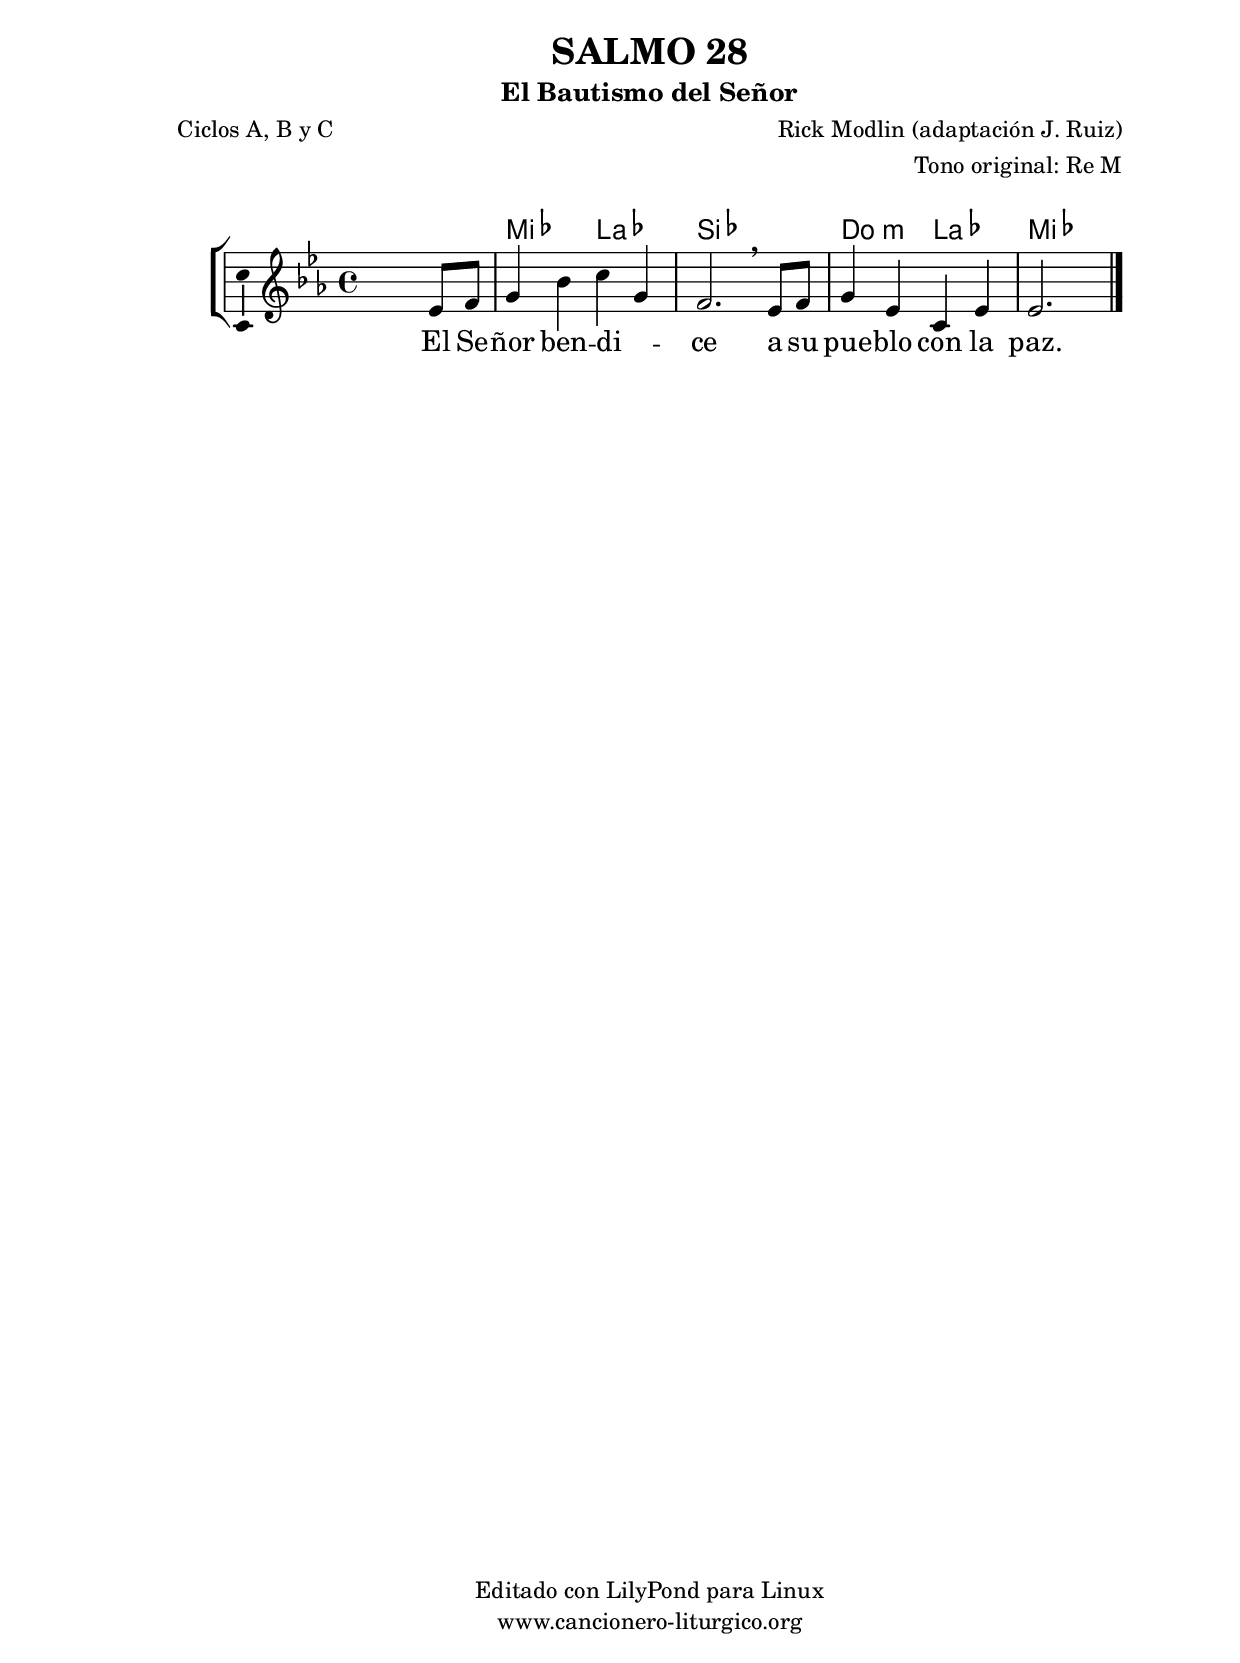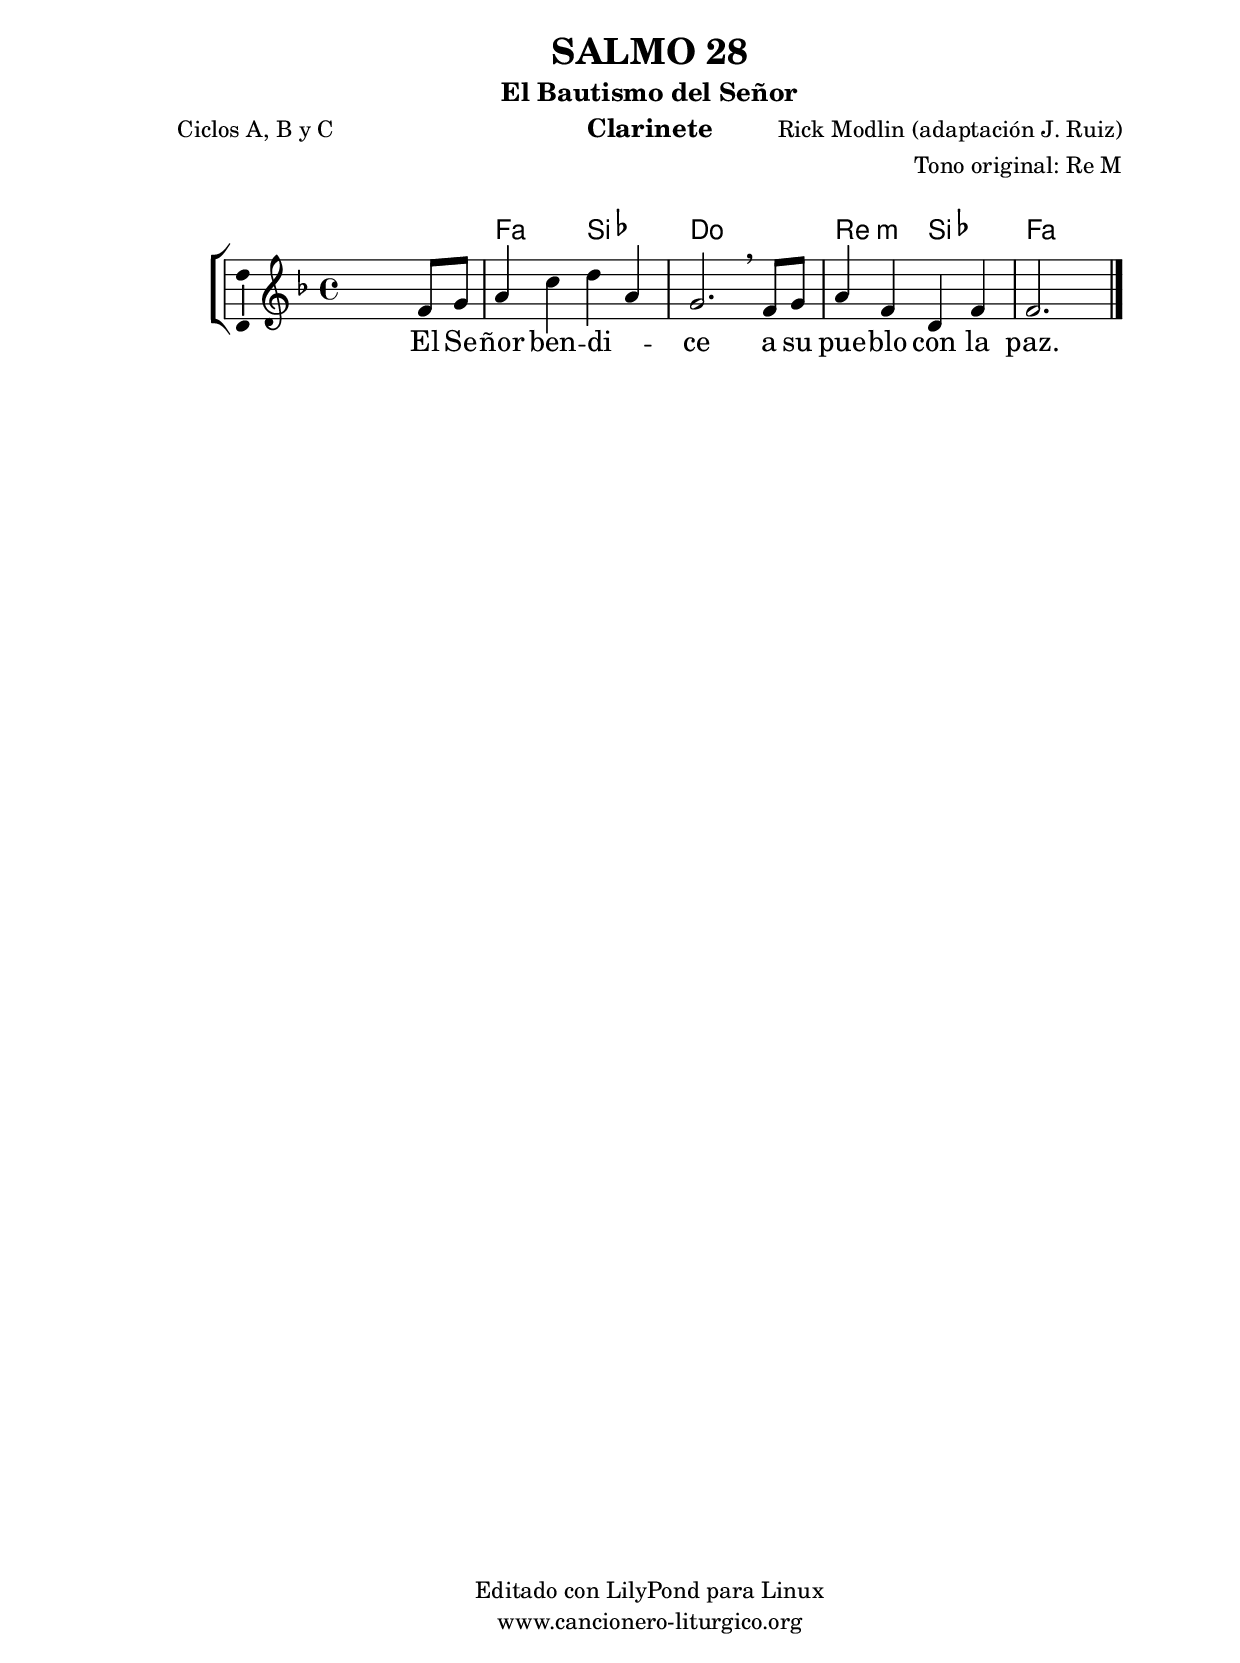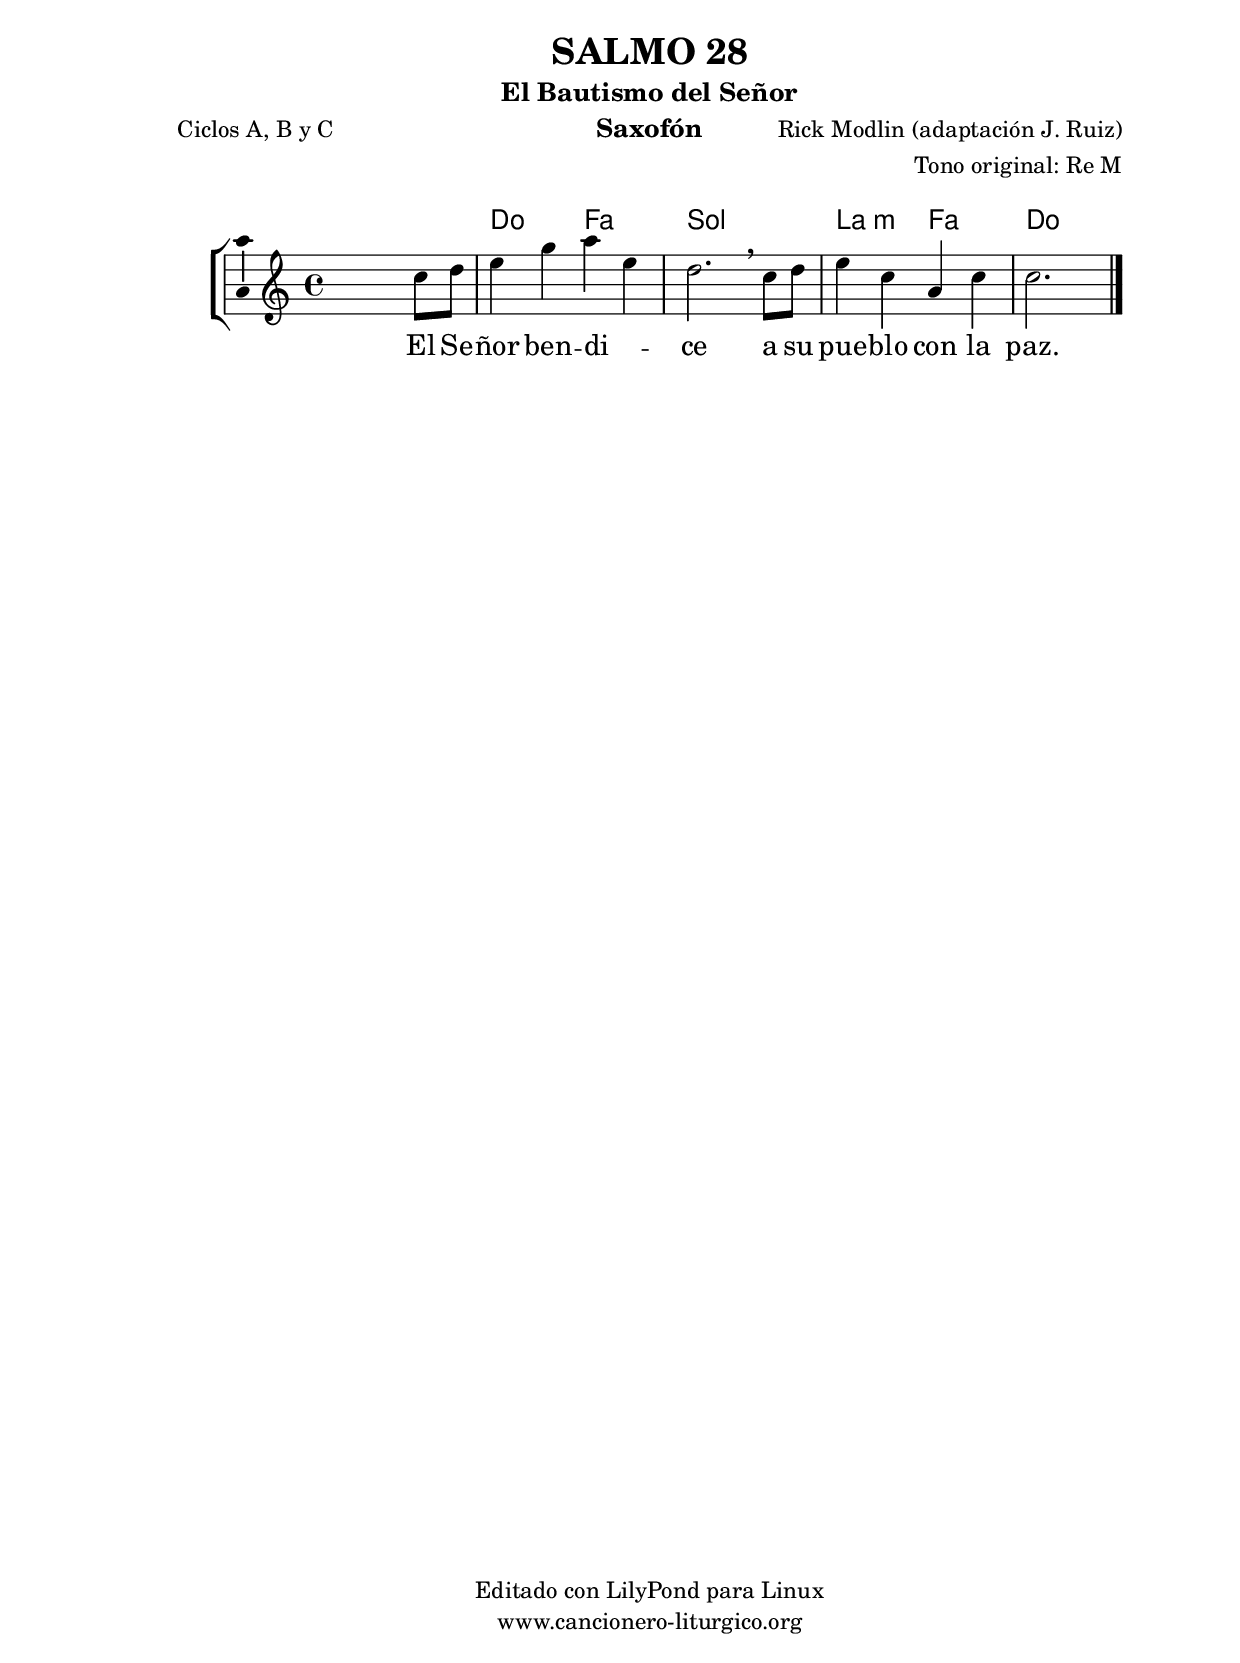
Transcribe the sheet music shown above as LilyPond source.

%
%para convertir .midi en .wav:
%timidity filename.midi -Ow -o finename.wav
%
%
%Para convertir de .wav a .mp3:
%lame -h -m j filename.wav
%
%
%para escuchar el midi:
%timidity nombrefichero.midi
%


%versión de lilypond para la que se ha escrito esta partitura:
\version "2.16.0"

	%Tamaño papel
	#(set-default-paper-size "a4")
	%Tamaño partitura
	#(set-global-staff-size 20)
	%No responde al pulsar sobre una nota
	#(ly:set-option 'point-and-click #f)

%parámetros del encabezamiento:
\header {
	title = "SALMO 28"
	subtitle = "El Bautismo del Señor"
	composer = "Rick Modlin (adaptación J. Ruiz)"
	poet = "Ciclos A, B y C"
	meter = ""
	arranger = "Tono original: Re M"
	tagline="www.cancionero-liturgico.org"
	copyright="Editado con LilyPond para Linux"
	}

%parámetros asociados al papel:
\paper  {
	oddHeaderMarkup = \markup {\fill-line { \on-the-fly #not-first-page \fromproperty #'header:title \on-the-fly #not-first-page \fromproperty #'header:composer }}
	evenHeaderMarkup = \markup {\fill-line { \fromproperty #'header:composer \fromproperty #'header:title }}
	#(set-paper-size "a4")
	print-page-number = ##f
	first-page-number = 1
	print-first-page-number = ##f
%	head-separation = 3.0 \cm
	top-margin = 2.0 \cm
	bottom-margin = 0.5\cm
%%%	bottom-margin = -1.0\cm
	left-margin = 3.0 \cm
	line-width = 16.0 \cm 
	indent = 8\mm
	interscoreline = 2.\mm
	between-system-space = 15\mm
%	para que las partituras no llenen la hoja:
	ragged-bottom = ##t
%	idem para la última hoja:
	ragged-last-bottom = ##f
%	para que las partituras llenen el ancho del papel:
	ragged-last = ##f
	after-title-space = 2.5 \cm
%page-count=1
%system-count=8

	%Flexible Vertical Spacing
%	markup-markup-spacing =
%	#'((basic-distance . 15) (minimum-distance . 15) (padding . 3))
	markup-system-spacing =
	#'((basic-distance . 15) (minimum-distance . 15) (padding . 3))
	system-system-spacing =
	#'((basic-distance . 15) (minimum-distance . 15) (padding . 3))
	score-system-spacing =
	#'((basic-distance . 15) (minimum-distance . 15) (padding . 5))
%	top-system-spacing = % header
%	#'((basic-distance . 8) (minimum-distance . 0) (padding . 3))
%	top-markup-spacing =
%	#'((basic-distance . 20) (minimum-distance . 20) (padding . 3))
	last-bottom-spacing = % footer
	#'((basic-distance . 5) (minimum-distance . 5) (padding . 3))
%	score-markup-spacing =
%	#'((basic-distance . 16) (minimum-distance . 13) (padding . 3))

	}


%parámetros que afectan a toda la partitura:
global =  {
	%clave de sol (G):
	\clef G
	%armadura:
	\transpose d ees
	\key d \major
	\tempo 4=83
	\set Score.tempoHideNote = ##t
	}


acordes = {
	\italianChords
	\chordmode {
	\transpose d ees
{

s1
d2 g a1 b2:m g d1

	}
	}
}

melodia = 
	\transpose d ees
{
	\relative c'{

\time 4/4
s2 s4 d8 e
fis4 a b fis
e2. \breathe d8 e
fis4 d b d
d2. s4

	\bar "|."
	}
	}


texto = \lyricmode {
El Se -- ñor ben -- di -- _ ce
a su pue -- blo con la paz.
	}


acordesStaff = \context ChordNames = acordesStaff <<
	\set chordChanges = ##t
	\acordes
	>>


vozStaff = \context Voice = vozStaff
\with {\consists "Ambitus_engraver"}
<<
%	\set Staff.instrumentName = ""
%	\set Staff.shortInstrumentName = ""
%	\set Staff.midiInstrument = #"clarinet"
%	\set Staff.midiInstrument = #"cello"
%	\set Staff.midiInstrument = #"flute"
	\set Staff.midiInstrument = #"electric guitar (jazz)"
%	\set Staff.midiInstrument = #"english horn"
%	\set Staff.midiInstrument = #"violin"
%	\set Staff.midiInstrument = #"glockenspiel"
	\set Staff.midiMinimumVolume = #0.7
	\set Staff.midiMaximumVolume = #0.9
	\global
	\melodia
	>>


textoStaff = \context Lyrics = textoStaff <<
	\lyricsto vozStaff \texto
	>>

\book {
	\score {
		\context ChoirStaff {
			\override StaffGroup.SystemStartBracket #'collapse-height = #1
			\override Score.SystemStartBar #'collapse-height = #1
			<<
			\acordesStaff
			\vozStaff
			\textoStaff
			>>
			}
		\layout {
	    		\context {
				\Lyrics
				\override LyricText #'font-size = #2
				}
	   		 \context {
				\Score
				%fontSize = #3
				\override StaffSymbol #'staff-space = #(magstep +3)
				%\override Beam #'thickness = #0.55
				%\override SpacingSpanner #'spacing-increment = #1.0
				%\override Slur #'height-limit = #1.5
				}
			}
		}
	\score {
		\unfoldRepeats
		\context ChoirStaff {
			<<
			\acordesStaff
			\vozStaff
			>>
			}
		\midi {
	  		\context {
	  			\Score
				tempoWholesPerMinute = #(ly:make-moment 70 4)
				}
			}
		}
	}

%Partitura para clarinete
#(define output-suffix "C")
\book {
	\header{
		instrument = "Clarinete"
		}
	\score {
		\context ChoirStaff {
			\override StaffGroup.SystemStartBracket #'collapse-height = #1
			\override Score.SystemStartBar #'collapse-height = #1
\transpose c d
			<<
			\acordesStaff
			\vozStaff
			\textoStaff
			>>
			}
		\layout {
	    		\context {
				\Lyrics
				\override LyricText #'font-size = #2
				}
	   		 \context {
				\Score
				%fontSize = #3
				\override StaffSymbol #'staff-space = #(magstep +3)
				%\override Beam #'thickness = #0.55
				%\override SpacingSpanner #'spacing-increment = #1.0
				%\override Slur #'height-limit = #1.5
				}
			}
		}
	}

%Partitura para saxofón
#(define output-suffix "S")
\book {
	\header{
		instrument = "Saxofón"
		}
	\score {
		\context ChoirStaff {
			\override StaffGroup.SystemStartBracket #'collapse-height = #1
			\override Score.SystemStartBar #'collapse-height = #1
\transpose c a
			<<
			\acordesStaff
			\vozStaff
			\textoStaff
			>>
			}
		\layout {
	    		\context {
				\Lyrics
				\override LyricText #'font-size = #2
				}
	   		 \context {
				\Score
				%fontSize = #3
				\override StaffSymbol #'staff-space = #(magstep +3)
				%\override Beam #'thickness = #0.55
				%\override SpacingSpanner #'spacing-increment = #1.0
				%\override Slur #'height-limit = #1.5
				}
			}
		}
	}

